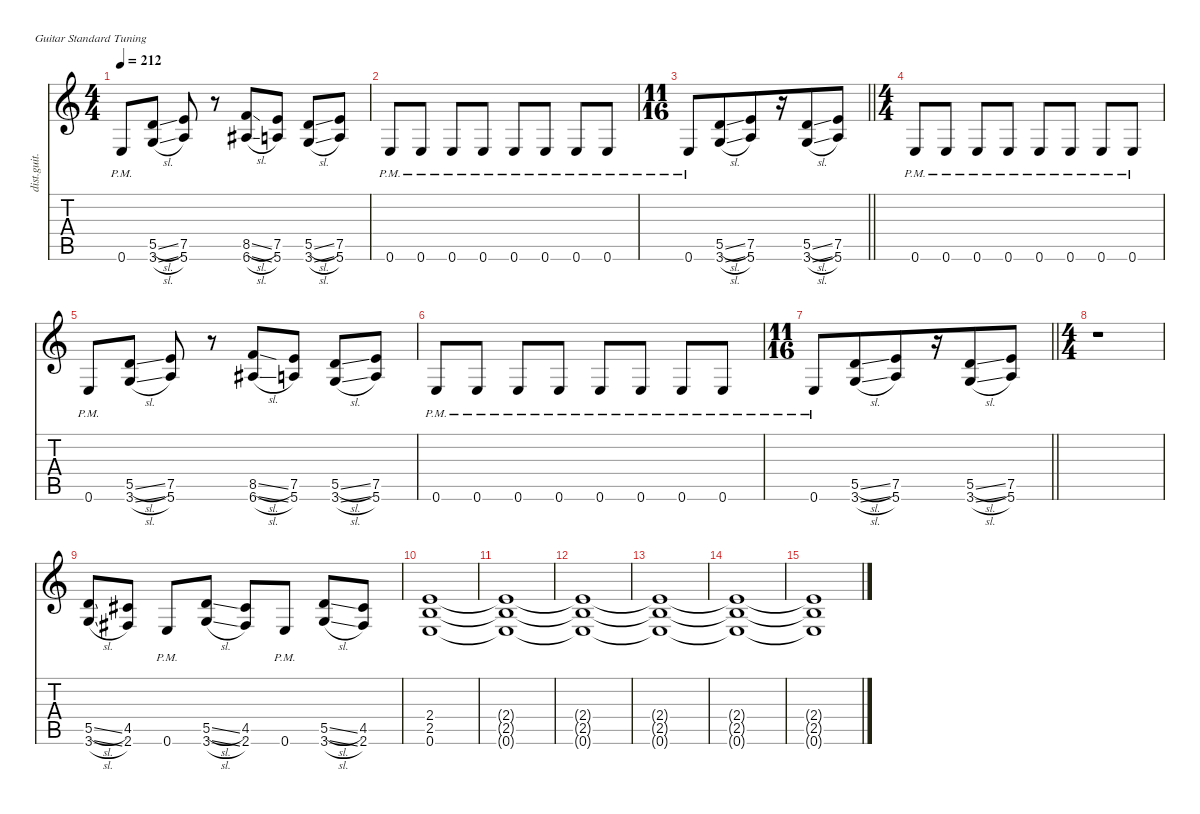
\defaultSystemsLayout 4
\hideDynamics
\bracketExtendMode nobrackets
\otherSystemsTrackNameOrientation horizontal
\track ("Kirk Hammett" "dist.guit.") {instrument distortionguitar}
\staff {score tabs}
\tuning (E4 B3 G3 D3 A2 E2)
\ts (4 4)
\tempo 212
\clef g2
\ks c
0.6{pm}.8{dy fff} (5.5{sl} 3.6{sl}).8 (7.5 5.6).8 r.8 (8.5{sl} 6.6{sl acc #}).8 (7.5 5.6).8 (5.5{sl} 3.6{sl}).8 (7.5 5.6).8{dy f} |
0.6{pm}.8{dy fff} 0.6{pm}.8 0.6{pm}.8 0.6{pm}.8 0.6{pm}.8 0.6{pm}.8 0.6{pm}.8 0.6{pm}.8 |
\ts (11 16)
\beaming (8 5)
\barLineRight lightlight
0.6{pm}.8 (5.5{sl} 3.6{sl}).8 (7.5 5.6).8 r.16 (5.5{sl} 3.6{sl}).8 (7.5 5.6).8{dy f} |
\ts (4 4)
\beaming (8 2 2 2 2)
0.6{pm}.8{dy fff} 0.6{pm}.8 0.6{pm}.8 0.6{pm}.8 0.6{pm}.8 0.6{pm}.8 0.6{pm}.8 0.6{pm}.8 |
0.6{pm}.8 (5.5{sl} 3.6{sl}).8 (7.5 5.6).8 r.8 (8.5{sl} 6.6{sl acc #}).8 (7.5 5.6).8 (5.5{sl} 3.6{sl}).8 (7.5 5.6).8{dy f} |
0.6{pm}.8{dy fff} 0.6{pm}.8 0.6{pm}.8 0.6{pm}.8 0.6{pm}.8 0.6{pm}.8 0.6{pm}.8 0.6{pm}.8 |
\ts (11 16)
\beaming (8 5)
\barLineRight lightlight
0.6{pm}.8 (5.5{sl} 3.6{sl}).8 (7.5 5.6).8 r.16 (5.5{sl} 3.6{sl}).8 (7.5 5.6).8{dy f} |
\ts (4 4)
\beaming (8 2 2 2 2)
r.1 |
(5.5{sl} 3.6{sl}).8{dy fff} (4.5{acc #} 2.6{acc #}).8 0.6{pm}.8{dy mp} (5.5{sl} 3.6{sl}).8{dy fff} (4.5{acc #} 2.6{acc #}).8 0.6{pm}.8{dy mp} (5.5{sl} 3.6{sl}).8{dy fff} (4.5{acc #} 2.6{acc #}).8 |
(2.4 2.5 0.6).1 |
(2.4{t} 2.5{t} 0.6{t}).1{dy f} |
(2.4{t} 2.5{t} 0.6{t}).1 |
(2.4{t} 2.5{t} 0.6{t}).1 |
(2.4{t} 2.5{t} 0.6{t}).1 |
(2.4{t} 2.5{t} 0.6{t}).1
